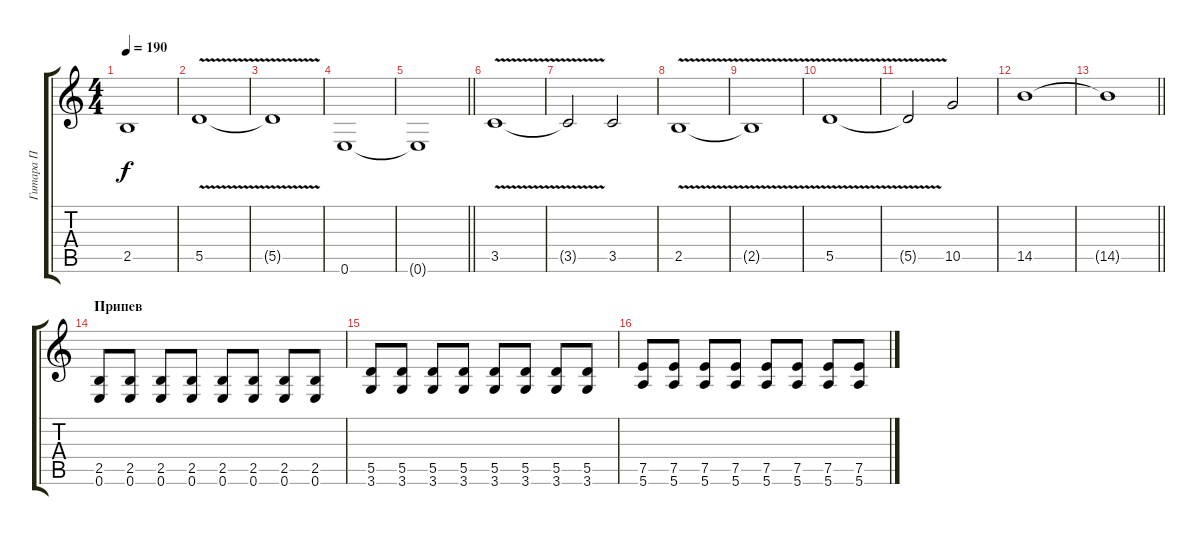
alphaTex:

\track ("Гитара П" "Гитара П") {instrument overdrivenguitar}
\staff {score tabs}
\tuning (E4 B3 G3 D3 A2 E2) {hide}
\ts (4 4)
\tempo 190
\clef g2
\ks c
2.5{t}.1{dy f} |
5.5{v}.1 |
5.5{t}.1 |
0.6.1 |
\barLineRight lightlight
0.6{t}.1 |
\section ("" " ")
3.5{v}.1 |
3.5{t}.2 3.5.2 |
2.5{v}.1 |
2.5{t}.1 |
5.5{v}.1 |
5.5{t}.2 10.5.2 |
14.5.1 |
\barLineRight lightlight
14.5{t}.1 |
\section ("" "Припев")
(2.5 0.6).8 (2.5 0.6).8 (2.5 0.6).8 (2.5 0.6).8 (2.5 0.6).8 (2.5 0.6).8 (2.5 0.6).8 (2.5 0.6).8 |
(5.5 3.6).8 (5.5 3.6).8 (5.5 3.6).8 (5.5 3.6).8 (5.5 3.6).8 (5.5 3.6).8 (5.5 3.6).8 (5.5 3.6).8 |
(7.5 5.6).8 (7.5 5.6).8 (7.5 5.6).8 (7.5 5.6).8 (7.5 5.6).8 (7.5 5.6).8 (7.5 5.6).8 (7.5 5.6).8
